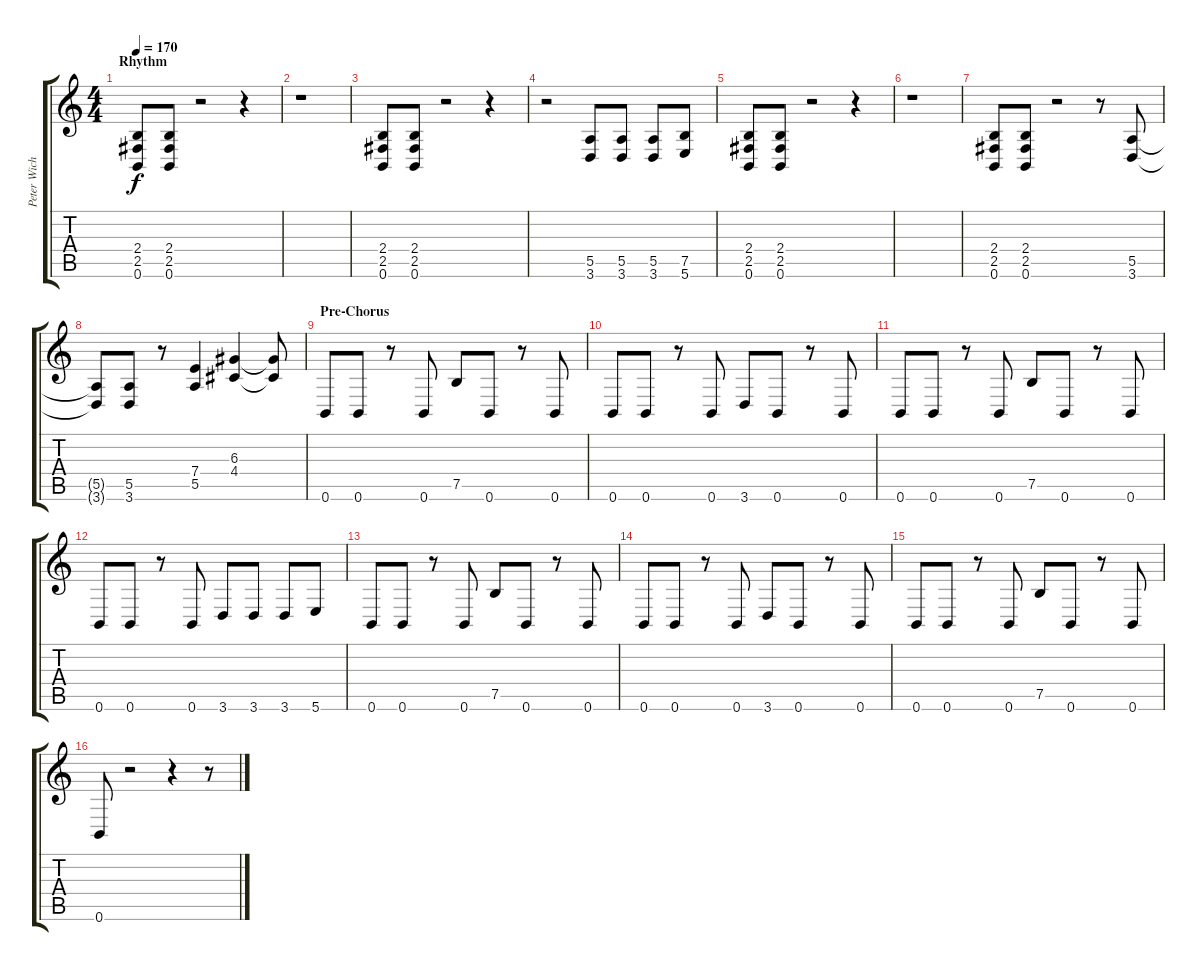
\track ("Peter Wichers -Rhythm Guitar-" "Peter Wich") {instrument distortionguitar}
\staff {score tabs}
\tuning (B3 Gb3 D3 A2 E2 B1) {hide}
\ts (4 4)
\section ("" "Rhythm")
\tempo 170
\clef g2
\ks c
(2.4 2.5 0.6).8{dy f} (2.4 2.5 0.6).8 r.2 r.4 |
r.1 |
(2.4 2.5 0.6).8 (2.4 2.5 0.6).8 r.2 r.4 |
r.2 (5.5 3.6).8 (5.5 3.6).8 (5.5 3.6).8 (7.5 5.6).8 |
(2.4 2.5 0.6).8 (2.4 2.5 0.6).8 r.2 r.4 |
r.1 |
(2.4 2.5 0.6).8 (2.4 2.5 0.6).8 r.2 r.8 (5.5 3.6).8 |
(5.5{t} 3.6{t}).8 (5.5 3.6).8 r.8 (7.4 5.5).4 (6.3 4.4).4 (6.3{t} 4.4{t}).8 |
\section ("" "Pre-Chorus")
0.6.8 0.6.8 r.8 0.6.8 7.5.8 0.6.8 r.8 0.6.8 |
0.6.8 0.6.8 r.8 0.6.8 3.6.8 0.6.8 r.8 0.6.8 |
0.6.8 0.6.8 r.8 0.6.8 7.5.8 0.6.8 r.8 0.6.8 |
0.6.8 0.6.8 r.8 0.6.8 3.6.8 3.6.8 3.6.8 5.6.8 |
0.6.8 0.6.8 r.8 0.6.8 7.5.8 0.6.8 r.8 0.6.8 |
0.6.8 0.6.8 r.8 0.6.8 3.6.8 0.6.8 r.8 0.6.8 |
0.6.8 0.6.8 r.8 0.6.8 7.5.8 0.6.8 r.8 0.6.8 |
0.6.8 r.2 r.4 r.8
